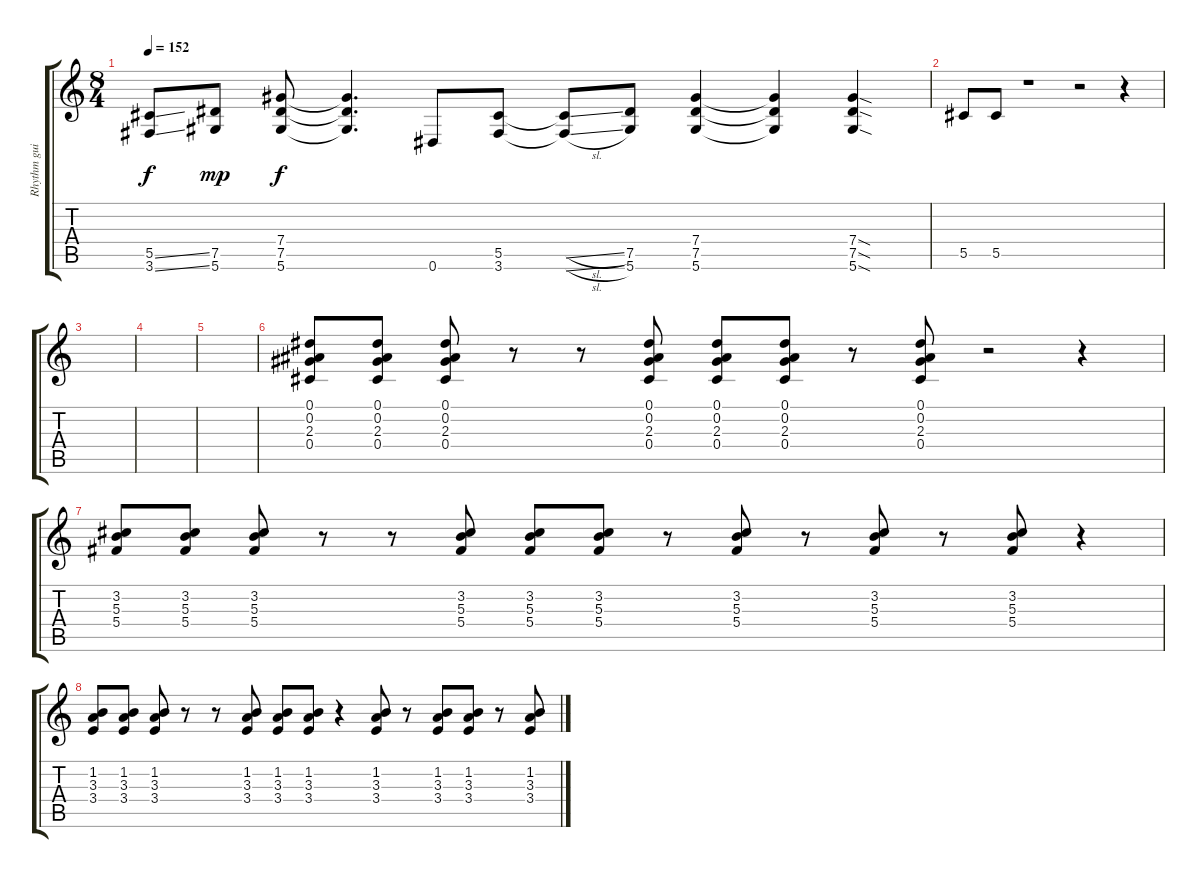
\track ("Rhythm guitar" "Rhythm gui") {instrument distortionguitar}
\staff {score tabs}
\tuning (Eb4 Bb3 Gb3 Db3 Ab2 Eb2) {hide}
\ts (8 4)
\tempo 152
\clef g2
\ks c
(5.5{ss t} 3.6{ss t}).8{dy f} (7.5 5.6).8{dy mp} (7.4 7.5 5.6).8{dy f} (7.4{t} 7.5{t} 5.6{t}).4{d} 0.6.8 (5.5 3.6).8 (5.5{sl t} 3.6{sl t}).8 (7.5 5.6).8 (7.4 7.5 5.6).4 (7.4{t} 7.5{t} 5.6{t}).4 (7.4{sod} 7.5{sod} 5.6{sod}).4 |
5.5.8 5.5.8 r.1 r.2 r.4 |
|
|
|
(0.1 0.2 2.3 0.4).8 (0.1 0.2 2.3 0.4).8 (0.1 0.2 2.3 0.4).8 r.8 r.8 (0.1 0.2 2.3 0.4).8 (0.1 0.2 2.3 0.4).8 (0.1 0.2 2.3 0.4).8 r.8 (0.1 0.2 2.3 0.4).8 r.2 r.4 |
(3.2 5.3 5.4).8 (3.2 5.3 5.4).8 (3.2 5.3 5.4).8 r.8 r.8 (3.2 5.3 5.4).8 (3.2 5.3 5.4).8 (3.2 5.3 5.4).8 r.8 (3.2 5.3 5.4).8 r.8 (3.2 5.3 5.4).8 r.8 (3.2 5.3 5.4).8 r.4 |
(1.2 3.3 3.4).8 (1.2 3.3 3.4).8 (1.2 3.3 3.4).8 r.8 r.8 (1.2 3.3 3.4).8 (1.2 3.3 3.4).8 (1.2 3.3 3.4).8 r.4 (1.2 3.3 3.4).8 r.8 (1.2 3.3 3.4).8 (1.2 3.3 3.4).8 r.8 (1.2 3.3 3.4).8
